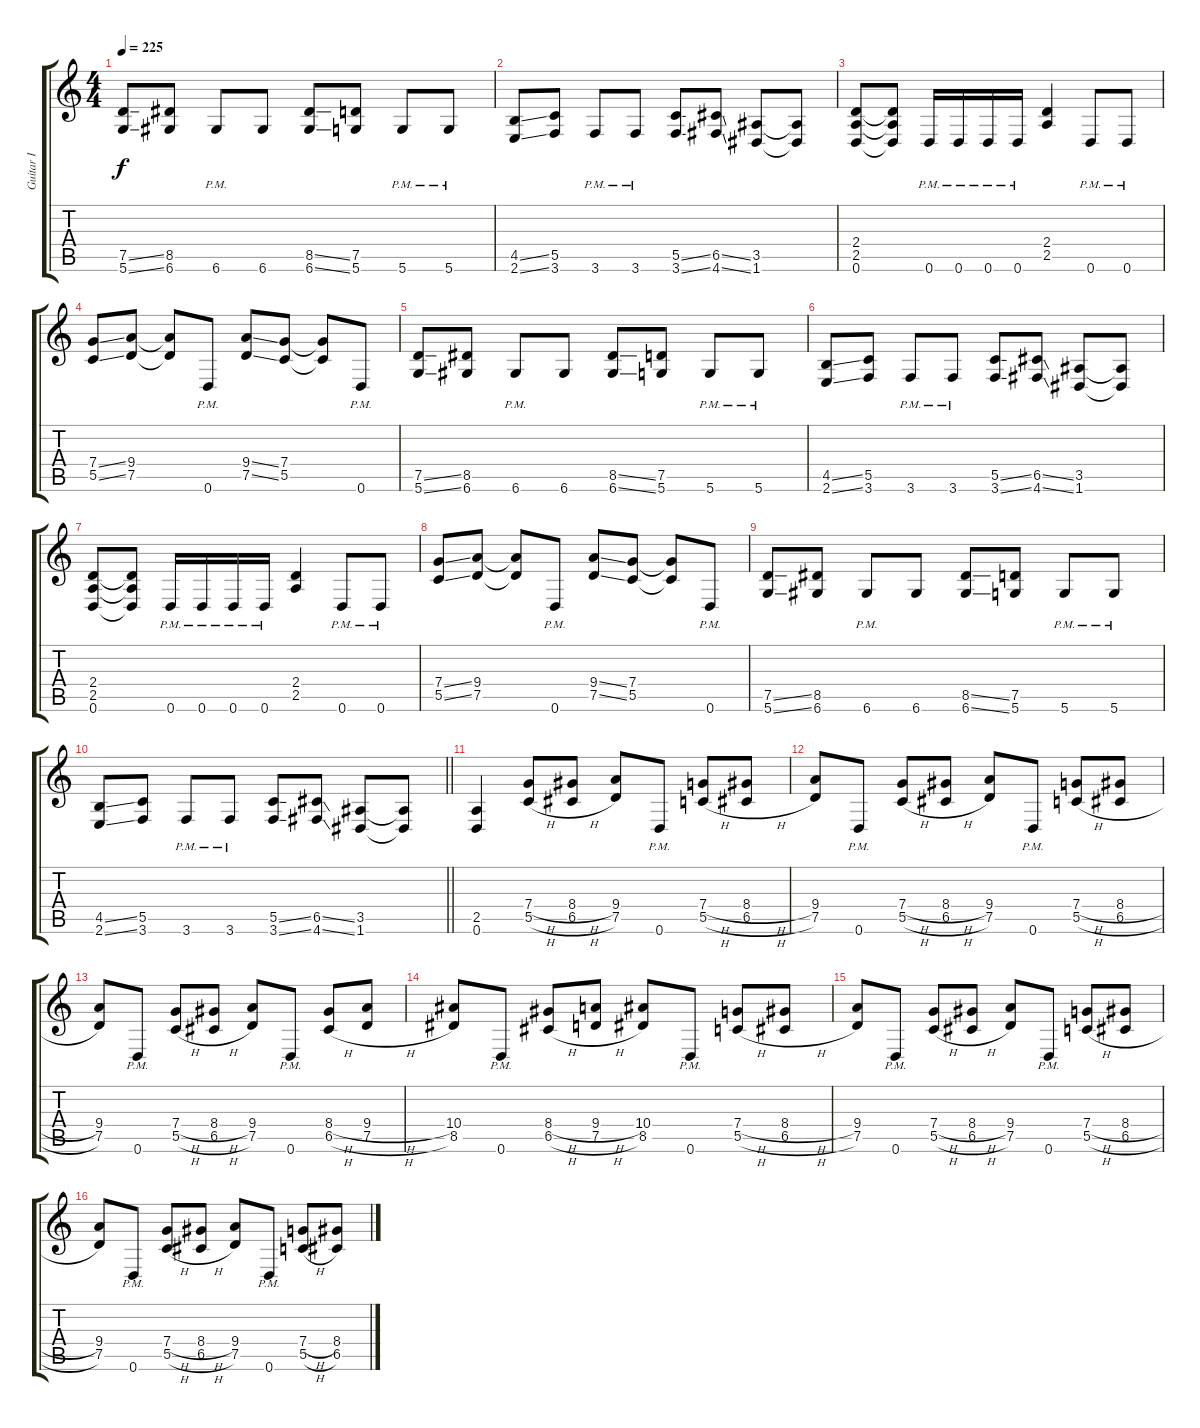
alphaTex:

\track ("Guitar I" "Guitar I") {instrument distortionguitar}
\staff {score tabs}
\tuning (D4 A3 F3 C3 G2 D2) {hide}
\ts (4 4)
\tempo 225
\clef g2
\ks c
(7.5{ss} 5.6{ss}).8{dy f} (8.5 6.6).8 6.6{pm}.8 6.6.8 (8.5{ss} 6.6{ss}).8 (7.5 5.6).8 5.6{pm}.8 5.6{pm}.8 |
(4.5{ss} 2.6{ss}).8 (5.5 3.6).8 3.6{pm}.8 3.6{pm}.8 (5.5{ss} 3.6{ss}).8 (6.5{ss} 4.6{ss}).8 (3.5 1.6).8 (3.5{t} 1.6{t}).8 |
(2.4 2.5 0.6).8 (2.4{t} 2.5{t} 0.6{t}).8 0.6{pm}.16 0.6{pm}.16 0.6{pm}.16 0.6{pm}.16 (2.4 2.5).4 0.6{pm}.8 0.6{pm}.8 |
(7.4{ss} 5.5{ss}).8 (9.4 7.5).8 (9.4{t} 7.5{t}).8 0.6{pm}.8 (9.4{ss} 7.5{ss}).8 (7.4 5.5).8 (7.4{t} 5.5{t}).8 0.6{pm}.8 |
(7.5{ss} 5.6{ss}).8 (8.5 6.6).8 6.6{pm}.8 6.6.8 (8.5{ss} 6.6{ss}).8 (7.5 5.6).8 5.6{pm}.8 5.6{pm}.8 |
(4.5{ss} 2.6{ss}).8 (5.5 3.6).8 3.6{pm}.8 3.6{pm}.8 (5.5{ss} 3.6{ss}).8 (6.5{ss} 4.6{ss}).8 (3.5 1.6).8 (3.5{t} 1.6{t}).8 |
(2.4 2.5 0.6).8 (2.4{t} 2.5{t} 0.6{t}).8 0.6{pm}.16 0.6{pm}.16 0.6{pm}.16 0.6{pm}.16 (2.4 2.5).4 0.6{pm}.8 0.6{pm}.8 |
(7.4{ss} 5.5{ss}).8 (9.4 7.5).8 (9.4{t} 7.5{t}).8 0.6{pm}.8 (9.4{ss} 7.5{ss}).8 (7.4 5.5).8 (7.4{t} 5.5{t}).8 0.6{pm}.8 |
(7.5{ss} 5.6{ss}).8 (8.5 6.6).8 6.6{pm}.8 6.6.8 (8.5{ss} 6.6{ss}).8 (7.5 5.6).8 5.6{pm}.8 5.6{pm}.8 |
\barLineRight lightlight
(4.5{ss} 2.6{ss}).8 (5.5 3.6).8 3.6{pm}.8 3.6{pm}.8 (5.5{ss} 3.6{ss}).8 (6.5{ss} 4.6{ss}).8 (3.5 1.6).8 (3.5{t} 1.6{t}).8 |
\section ("" "")
(2.5 0.6).4 (7.4{h} 5.5{h}).8 (8.4{h} 6.5{h}).8 (9.4 7.5).8 0.6{pm}.8 (7.4{h} 5.5{h}).8 (8.4{h} 6.5{h}).8 |
(9.4 7.5).8 0.6{pm}.8 (7.4{h} 5.5{h}).8 (8.4{h} 6.5{h}).8 (9.4 7.5).8 0.6{pm}.8 (7.4{h} 5.5{h}).8 (8.4{h} 6.5{h}).8 |
(9.4 7.5).8 0.6{pm}.8 (7.4{h} 5.5{h}).8 (8.4{h} 6.5{h}).8 (9.4 7.5).8 0.6{pm}.8 (8.4{h} 6.5{h}).8 (9.4{h} 7.5{h}).8 |
(10.4 8.5).8 0.6{pm}.8 (8.4{h} 6.5{h}).8 (9.4{h} 7.5{h}).8 (10.4 8.5).8 0.6{pm}.8 (7.4{h} 5.5{h}).8 (8.4{h} 6.5{h}).8 |
(9.4 7.5).8 0.6{pm}.8 (7.4{h} 5.5{h}).8 (8.4{h} 6.5{h}).8 (9.4 7.5).8 0.6{pm}.8 (7.4{h} 5.5{h}).8 (8.4{h} 6.5{h}).8 |
(9.4 7.5).8 0.6{pm}.8 (7.4{h} 5.5{h}).8 (8.4{h} 6.5{h}).8 (9.4 7.5).8 0.6{pm}.8 (7.4{h} 5.5{h}).8 (8.4{h} 6.5{h}).8
